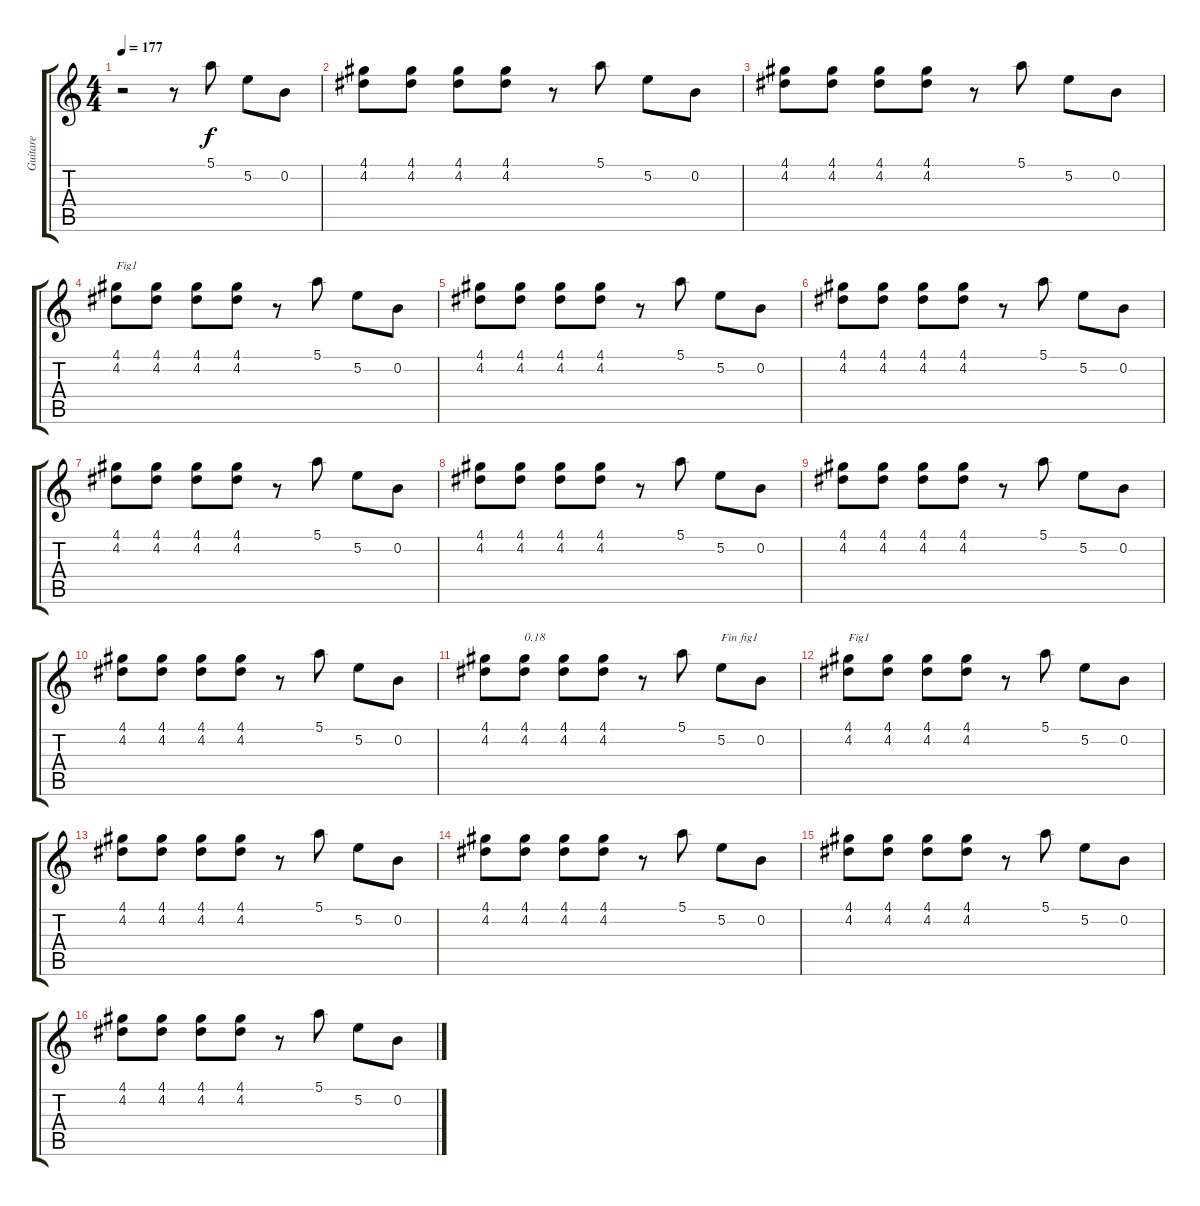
\track ("Guitare" "Guitare") {instrument overdrivenguitar}
\staff {score tabs}
\tuning (E4 B3 G3 D3 A2 E2) {hide}
\ts (4 4)
\tempo 177
\clef g2
\ks c
r.2{dy f instrument overdrivenguitar} r.8 5.1.8 5.2.8 0.2.8 |
(4.1 4.2).8 (4.1 4.2).8 (4.1 4.2).8 (4.1 4.2).8 r.8 5.1.8 5.2.8 0.2.8 |
(4.1 4.2).8 (4.1 4.2).8 (4.1 4.2).8 (4.1 4.2).8 r.8 5.1.8 5.2.8 0.2.8 |
(4.1 4.2).8{txt "Fig1"} (4.1 4.2).8 (4.1 4.2).8 (4.1 4.2).8 r.8 5.1.8 5.2.8 0.2.8 |
(4.1 4.2).8 (4.1 4.2).8 (4.1 4.2).8 (4.1 4.2).8 r.8 5.1.8 5.2.8 0.2.8 |
(4.1 4.2).8 (4.1 4.2).8 (4.1 4.2).8 (4.1 4.2).8 r.8 5.1.8 5.2.8 0.2.8 |
(4.1 4.2).8 (4.1 4.2).8 (4.1 4.2).8 (4.1 4.2).8 r.8 5.1.8 5.2.8 0.2.8 |
(4.1 4.2).8 (4.1 4.2).8 (4.1 4.2).8 (4.1 4.2).8 r.8 5.1.8 5.2.8 0.2.8 |
(4.1 4.2).8 (4.1 4.2).8 (4.1 4.2).8 (4.1 4.2).8 r.8 5.1.8 5.2.8 0.2.8 |
(4.1 4.2).8 (4.1 4.2).8 (4.1 4.2).8 (4.1 4.2).8 r.8 5.1.8 5.2.8 0.2.8 |
(4.1 4.2).8 (4.1 4.2).8{txt "0.18"} (4.1 4.2).8 (4.1 4.2).8 r.8 5.1.8 5.2.8{txt "Fin fig1"} 0.2.8 |
(4.1 4.2).8{txt "Fig1"} (4.1 4.2).8 (4.1 4.2).8 (4.1 4.2).8 r.8 5.1.8 5.2.8 0.2.8 |
(4.1 4.2).8 (4.1 4.2).8 (4.1 4.2).8 (4.1 4.2).8 r.8 5.1.8 5.2.8 0.2.8 |
(4.1 4.2).8 (4.1 4.2).8 (4.1 4.2).8 (4.1 4.2).8 r.8 5.1.8 5.2.8 0.2.8 |
(4.1 4.2).8 (4.1 4.2).8 (4.1 4.2).8 (4.1 4.2).8 r.8 5.1.8 5.2.8 0.2.8 |
(4.1 4.2).8 (4.1 4.2).8 (4.1 4.2).8 (4.1 4.2).8 r.8 5.1.8 5.2.8 0.2.8
